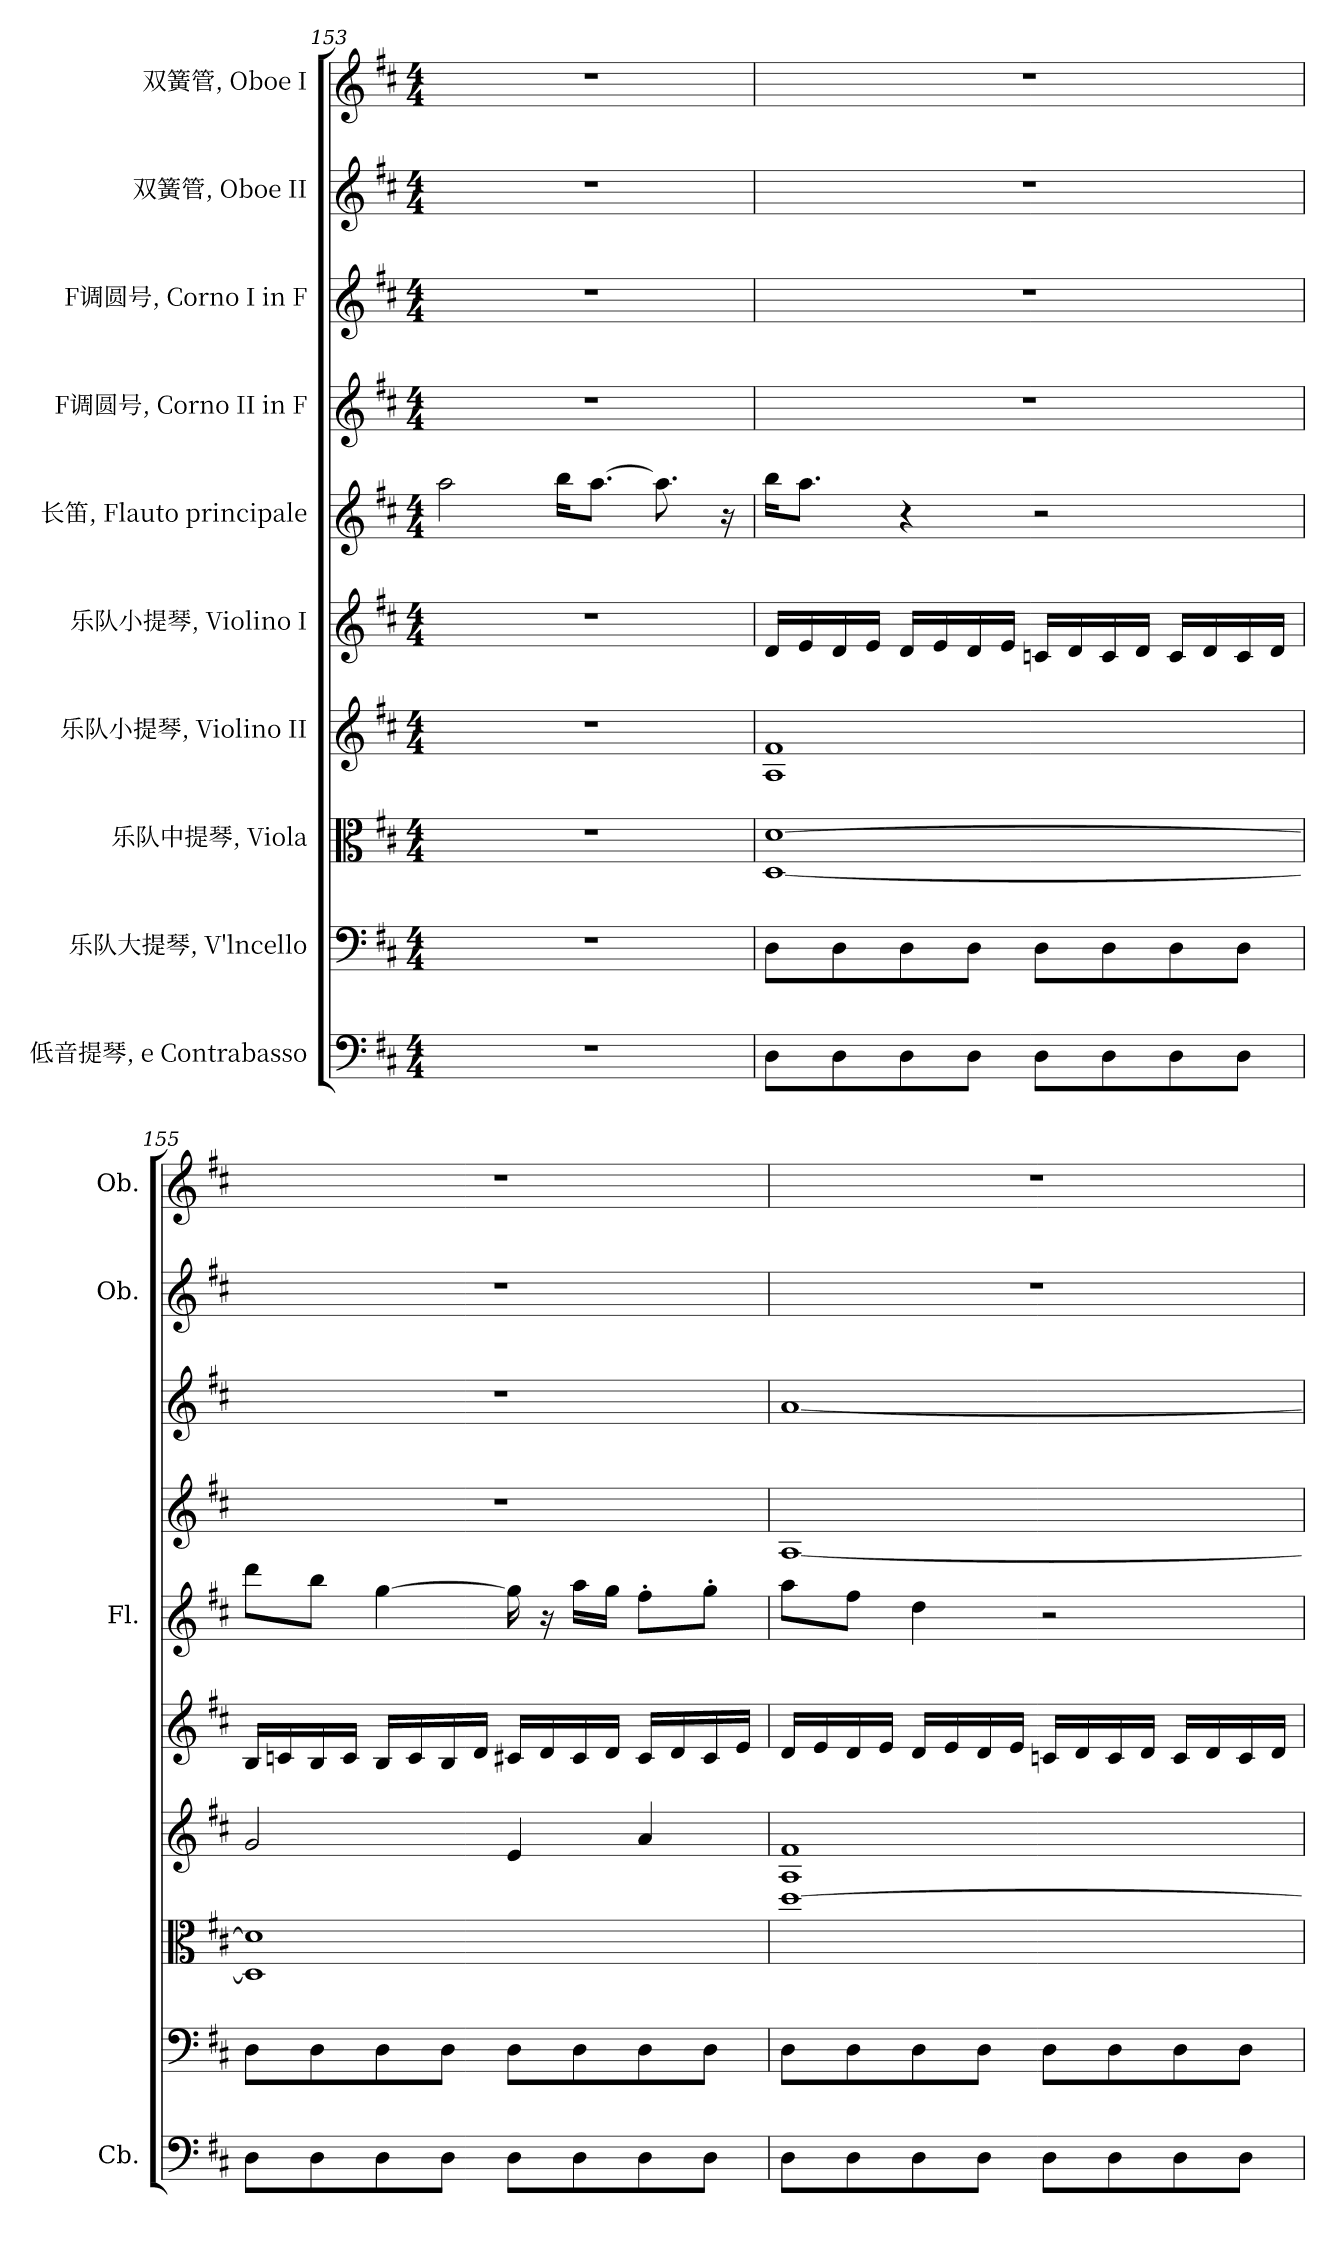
**kern	**kern	**kern	**kern	**kern	**kern	**kern	**kern	**kern	**kern
*part10	*part9	*part8	*part7	*part6	*part5	*part4	*part3	*part2	*part1
*staff10	*staff9	*staff8	*staff7	*staff6	*staff5	*staff4	*staff3	*staff2	*staff1
*I"低音提琴, e Contrabasso	*I"乐队大提琴, V'lncello	*I"乐队中提琴, Viola	*I"乐队小提琴, Violino II	*I"乐队小提琴, Violino I	*I"长笛, Flauto principale	*I"F调圆号, Corno II in F	*I"F调圆号, Corno I in F	*I"双簧管, Oboe II	*I"双簧管, Oboe I
*I'Cb.	*	*	*	*	*I'Fl.	*	*	*I'Ob.	*I'Ob.
*clefF4	*clefF4	*clefC3	*clefG2	*clefG2	*clefG2	*clefG2	*clefG2	*clefG2	*clefG2
*ITrd7c12	*	*	*	*	*	*ITrd4c7	*ITrd4c7	*	*
*k[f#c#]	*k[f#c#]	*k[f#c#]	*k[f#c#]	*k[f#c#]	*k[f#c#]	*k[f#]	*k[f#]	*k[f#c#]	*k[f#c#]
*M4/4	*M4/4	*M4/4	*M4/4	*M4/4	*M4/4	*M4/4	*M4/4	*M4/4	*M4/4
=153	=153	=153	=153	=153	=153	=153	=153	=153	=153
1r	1r	1r	1r	1r	2aa\	1r	1r	1r	1r
.	.	.	.	.	16bb\KL	.	.	.	.
.	.	.	.	.	[8.aa\J	.	.	.	.
.	.	.	.	.	8.aa\]	.	.	.	.
.	.	.	.	.	16r	.	.	.	.
!!LO:PB:g=z
=154	=154	=154	=154	=154	=154	=154	=154	=154	=154
8DD\L	8D\L	[1D [1d	1A 1f#	16d/LL	16bb\KL	1r	1r	1r	1r
.	.	.	.	16e/	8.aa\J	.	.	.	.
8DD\	8D\	.	.	16d/	.	.	.	.	.
.	.	.	.	16e/JJ	.	.	.	.	.
8DD\	8D\	.	.	16d/LL	4r	.	.	.	.
.	.	.	.	16e/	.	.	.	.	.
8DD\J	8D\J	.	.	16d/	.	.	.	.	.
.	.	.	.	16e/JJ	.	.	.	.	.
8DD\L	8D\L	.	.	16cn/LL	2r	.	.	.	.
.	.	.	.	16d/	.	.	.	.	.
8DD\	8D\	.	.	16c/	.	.	.	.	.
.	.	.	.	16d/JJ	.	.	.	.	.
8DD\	8D\	.	.	16c/LL	.	.	.	.	.
.	.	.	.	16d/	.	.	.	.	.
8DD\J	8D\J	.	.	16c/	.	.	.	.	.
.	.	.	.	16d/JJ	.	.	.	.	.
=155	=155	=155	=155	=155	=155	=155	=155	=155	=155
8DD\L	8D\L	1D] 1d]	2g/	16B/LL	8ddd\L	1r	1r	1r	1r
.	.	.	.	16cn/	.	.	.	.	.
8DD\	8D\	.	.	16B/	8bb\J	.	.	.	.
.	.	.	.	16c/JJ	.	.	.	.	.
8DD\	8D\	.	.	16B/LL	[4gg\	.	.	.	.
.	.	.	.	16c/	.	.	.	.	.
8DD\J	8D\J	.	.	16B/	.	.	.	.	.
.	.	.	.	16d/JJ	.	.	.	.	.
8DD\L	8D\L	.	4e/	16c#X/LL	16gg\]	.	.	.	.
.	.	.	.	16d/	16r	.	.	.	.
8DD\	8D\	.	.	16c#/	16aa\LL	.	.	.	.
.	.	.	.	16d/JJ	16gg\JJ	.	.	.	.
8DD\	8D\	.	4a/	16c#/LL	8ff#'\L	.	.	.	.
.	.	.	.	16d/	.	.	.	.	.
8DD\J	8D\J	.	.	16c#/	8gg'\J	.	.	.	.
.	.	.	.	16e/JJ	.	.	.	.	.
!!LO:PB:g=z
=156	=156	=156	=156	=156	=156	=156	=156	=156	=156
8DD\L	8D\L	[1dd	1A 1f#	16d/LL	8aa\L	[1D	[1d	1r	1r
.	.	.	.	16e/	.	.	.	.	.
8DD\	8D\	.	.	16d/	8ff#\J	.	.	.	.
.	.	.	.	16e/JJ	.	.	.	.	.
8DD\	8D\	.	.	16d/LL	4dd\	.	.	.	.
.	.	.	.	16e/	.	.	.	.	.
8DD\J	8D\J	.	.	16d/	.	.	.	.	.
.	.	.	.	16e/JJ	.	.	.	.	.
8DD\L	8D\L	.	.	16cn/LL	2r	.	.	.	.
.	.	.	.	16d/	.	.	.	.	.
8DD\	8D\	.	.	16c/	.	.	.	.	.
.	.	.	.	16d/JJ	.	.	.	.	.
8DD\	8D\	.	.	16c/LL	.	.	.	.	.
.	.	.	.	16d/	.	.	.	.	.
8DD\J	8D\J	.	.	16c/	.	.	.	.	.
.	.	.	.	16d/JJ	.	.	.	.	.
=	=	=	=	=	=	=	=	=	=
*-	*-	*-	*-	*-	*-	*-	*-	*-	*-
